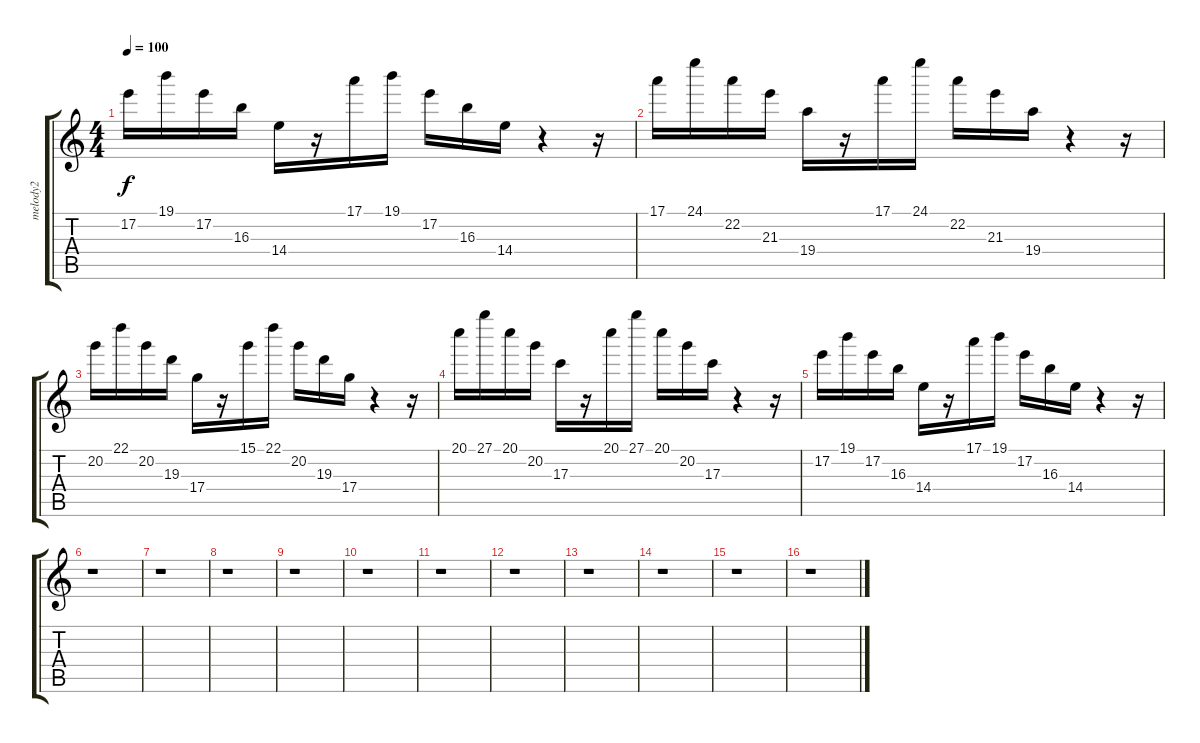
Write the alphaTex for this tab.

\track ("melody2" "melody2") {instrument fretlessbass}
\staff {score tabs}
\tuning (E4 B3 G3 D3 A2 E2) {hide}
\ts (4 4)
\tempo 100
\clef g2
\ks c
17.2.16{dy f} 19.1.16 17.2.16 16.3.16 14.4.16 r.16 17.1.16 19.1.16 17.2.16 16.3.16 14.4.16 r.4 r.16 |
17.1.16 24.1.16 22.2.16 21.3.16 19.4.16 r.16 17.1.16 24.1.16 22.2.16 21.3.16 19.4.16 r.4 r.16 |
20.2.16 22.1.16 20.2.16 19.3.16 17.4.16 r.16 15.1.16 22.1.16 20.2.16 19.3.16 17.4.16 r.4 r.16 |
20.1.16 27.1.16 20.1.16 20.2.16 17.3.16 r.16 20.1.16 27.1.16 20.1.16 20.2.16 17.3.16 r.4 r.16 |
17.2.16 19.1.16 17.2.16 16.3.16 14.4.16 r.16 17.1.16 19.1.16 17.2.16 16.3.16 14.4.16 r.4 r.16 |
r.1 |
r.1 |
r.1 |
r.1 |
r.1 |
r.1 |
r.1 |
r.1 |
r.1 |
r.1 |
r.1
